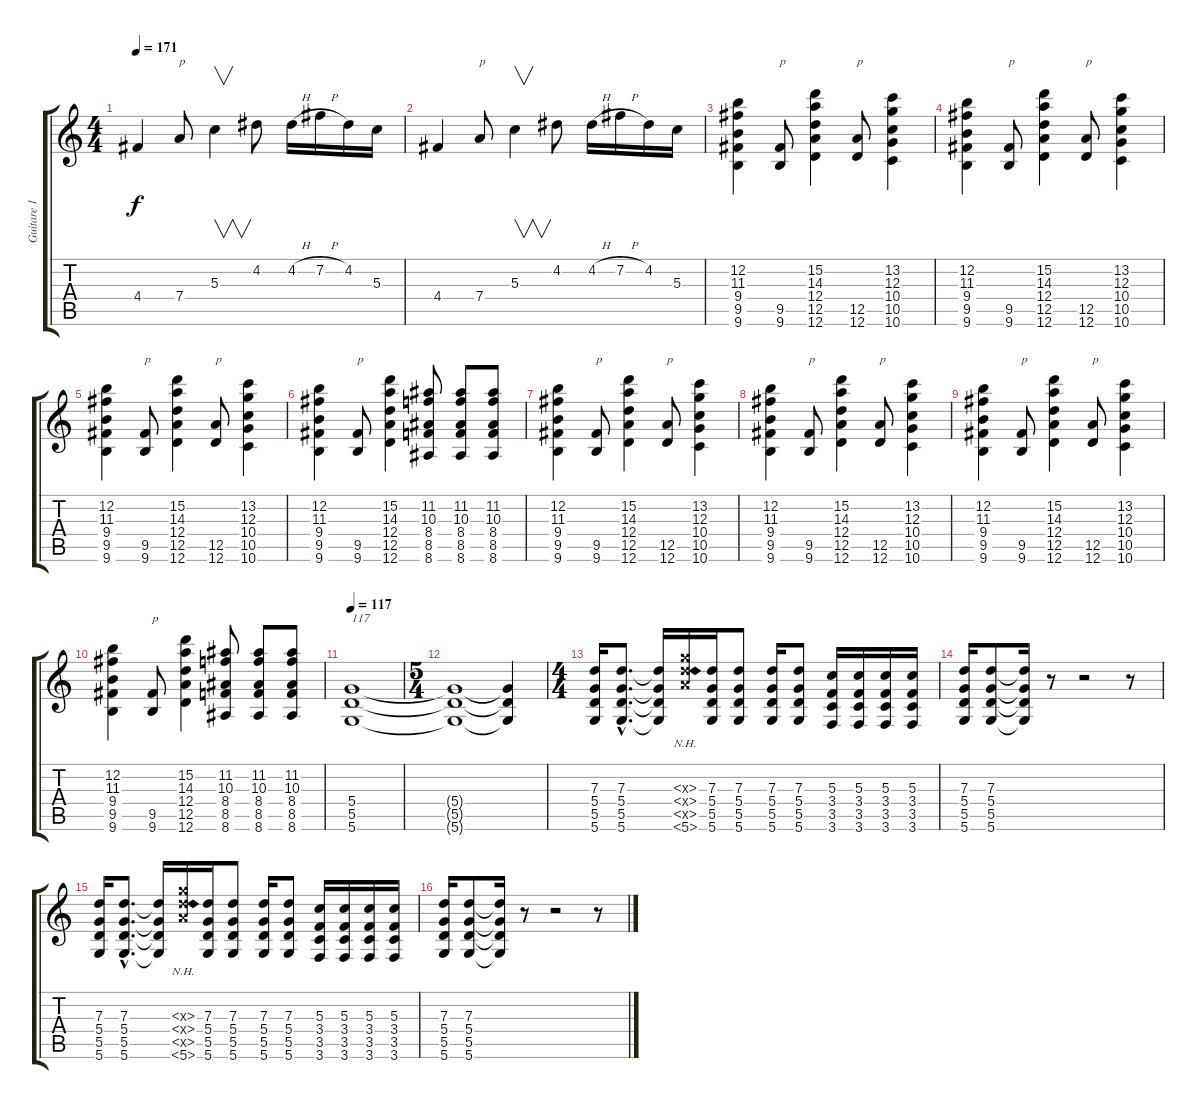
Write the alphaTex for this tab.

\track ("Guitare 1" "Guitare 1") {instrument distortionguitar}
\staff {score tabs}
\tuning (E4 B3 G3 D3 A2 D2) {hide}
\ts (4 4)
\tempo 171
\clef g2
\ks c
4.4.4{dy f} 7.4.8{txt "p"} 5.3.4{v} 4.2.8 4.2{h}.16 7.2{h}.16 4.2.16 5.3.16 |
4.4.4 7.4.8{txt "p"} 5.3.4{v} 4.2.8 4.2{h}.16 7.2{h}.16 4.2.16 5.3.16 |
(12.2 11.3 9.4 9.5 9.6).4 (9.5 9.6).8{txt "p"} (15.2 14.3 12.4 12.5 12.6).4 (12.5 12.6).8{txt "p"} (13.2 12.3 10.4 10.5 10.6).4 |
(12.2 11.3 9.4 9.5 9.6).4 (9.5 9.6).8{txt "p"} (15.2 14.3 12.4 12.5 12.6).4 (12.5 12.6).8{txt "p"} (13.2 12.3 10.4 10.5 10.6).4 |
(12.2 11.3 9.4 9.5 9.6).4 (9.5 9.6).8{txt "p"} (15.2 14.3 12.4 12.5 12.6).4 (12.5 12.6).8{txt "p"} (13.2 12.3 10.4 10.5 10.6).4 |
(12.2 11.3 9.4 9.5 9.6).4 (9.5 9.6).8{txt "p"} (15.2 14.3 12.4 12.5 12.6).4 (11.2 10.3 8.4 8.5 8.6).8 (11.2 10.3 8.4 8.5 8.6).8 (11.2 10.3 8.4 8.5 8.6).8 |
(12.2 11.3 9.4 9.5 9.6).4 (9.5 9.6).8{txt "p"} (15.2 14.3 12.4 12.5 12.6).4 (12.5 12.6).8{txt "p"} (13.2 12.3 10.4 10.5 10.6).4 |
(12.2 11.3 9.4 9.5 9.6).4 (9.5 9.6).8{txt "p"} (15.2 14.3 12.4 12.5 12.6).4 (12.5 12.6).8{txt "p"} (13.2 12.3 10.4 10.5 10.6).4 |
(12.2 11.3 9.4 9.5 9.6).4 (9.5 9.6).8{txt "p"} (15.2 14.3 12.4 12.5 12.6).4 (12.5 12.6).8{txt "p"} (13.2 12.3 10.4 10.5 10.6).4 |
(12.2 11.3 9.4 9.5 9.6).4 (9.5 9.6).8{txt "p"} (15.2 14.3 12.4 12.5 12.6).4 (11.2 10.3 8.4 8.5 8.6).8 (11.2 10.3 8.4 8.5 8.6).8 (11.2 10.3 8.4 8.5 8.6).8 |
\tempo 117
(5.4 5.5 5.6).1{txt "117"} |
\ts (5 4)
(5.4{t} 5.5{t} 5.6{t}).1 (5.4{t} 5.5{t} 5.6{t}).4 |
\ts (4 4)
(7.3 5.4 5.5 5.6).16 (7.3{hac} 5.4{hac} 5.5{hac} 5.6{hac}).8{d} (7.3{t} 5.4{t} 5.5{t} 5.6{t}).16 (-1.3{nh x} -1.4{nh x} -1.5{nh x} 5.6{nh}).16 (7.3 5.4 5.5 5.6).16 (7.3 5.4 5.5 5.6).8 (7.3 5.4 5.5 5.6).16 (7.3 5.4 5.5 5.6).8 (5.3 3.4 3.5 3.6).16 (5.3 3.4 3.5 3.6).16 (5.3 3.4 3.5 3.6).16 (5.3 3.4 3.5 3.6).16 |
(7.3 5.4 5.5 5.6).16 (7.3 5.4 5.5 5.6).8 (7.3{t} 5.4{t} 5.5{t} 5.6{t}).16 r.8 r.2 r.8 |
(7.3 5.4 5.5 5.6).16 (7.3{hac} 5.4{hac} 5.5{hac} 5.6{hac}).8{d} (7.3{t} 5.4{t} 5.5{t} 5.6{t}).16 (-1.3{nh x} -1.4{nh x} -1.5{nh x} 5.6{nh}).16 (7.3 5.4 5.5 5.6).16 (7.3 5.4 5.5 5.6).8 (7.3 5.4 5.5 5.6).16 (7.3 5.4 5.5 5.6).8 (5.3 3.4 3.5 3.6).16 (5.3 3.4 3.5 3.6).16 (5.3 3.4 3.5 3.6).16 (5.3 3.4 3.5 3.6).16 |
(7.3 5.4 5.5 5.6).16 (7.3 5.4 5.5 5.6).8 (7.3{t} 5.4{t} 5.5{t} 5.6{t}).16 r.8 r.2 r.8
